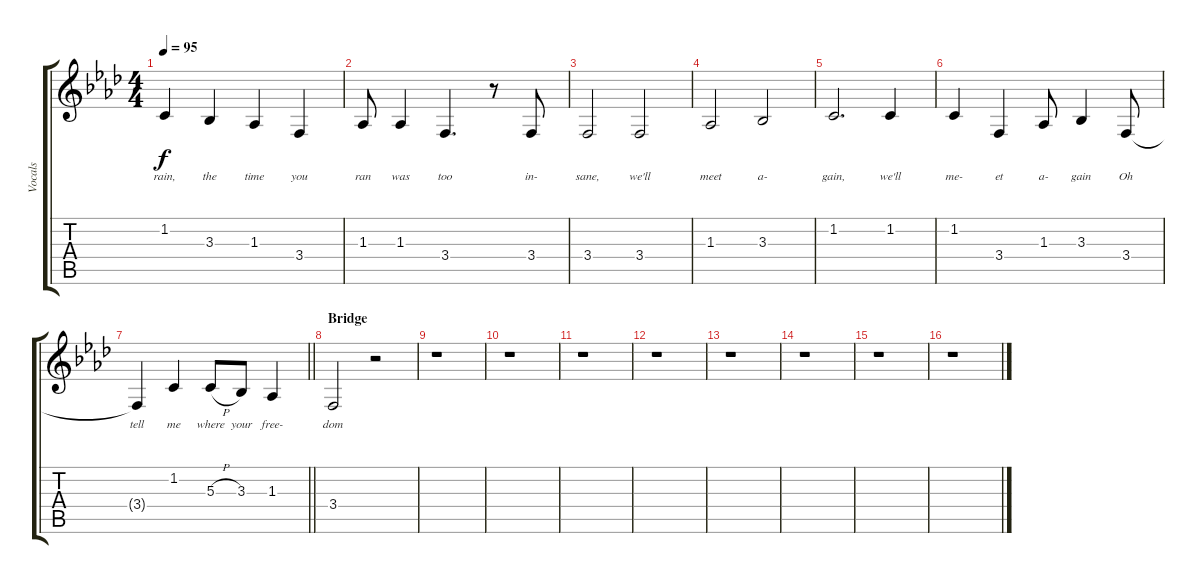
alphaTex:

\track ("Vocals" "Vocals") {instrument fx8scifi}
\staff {score tabs}
\tuning (E4 B3 G3 D3 A2 E2) {hide}
\ts (4 4)
\tempo 95
\clef g2
\ks ab
1.2.4{lyrics (0 "rain,") lyrics (1 "") lyrics (2 "") lyrics (3 "") lyrics (4 "") dy f} 3.3.4{lyrics (0 "the") lyrics (1 "") lyrics (2 "") lyrics (3 "") lyrics (4 "")} 1.3.4{lyrics (0 "time") lyrics (1 "") lyrics (2 "") lyrics (3 "") lyrics (4 "")} 3.4.4{lyrics (0 "you") lyrics (1 "") lyrics (2 "") lyrics (3 "") lyrics (4 "")} |
1.3.8{lyrics (0 "ran") lyrics (1 "") lyrics (2 "") lyrics (3 "") lyrics (4 "")} 1.3.4{lyrics (0 "was") lyrics (1 "") lyrics (2 "") lyrics (3 "") lyrics (4 "")} 3.4.4{d lyrics (0 "too") lyrics (1 "") lyrics (2 "") lyrics (3 "") lyrics (4 "")} r.8 3.4.8{lyrics (0 "in-") lyrics (1 "") lyrics (2 "") lyrics (3 "") lyrics (4 "")} |
3.4.2{lyrics (0 "sane,") lyrics (1 "") lyrics (2 "") lyrics (3 "") lyrics (4 "")} 3.4.2{lyrics (0 "we'll") lyrics (1 "") lyrics (2 "") lyrics (3 "") lyrics (4 "")} |
1.3.2{lyrics (0 "meet") lyrics (1 "") lyrics (2 "") lyrics (3 "") lyrics (4 "")} 3.3.2{lyrics (0 "a-") lyrics (1 "") lyrics (2 "") lyrics (3 "") lyrics (4 "")} |
1.2.2{d lyrics (0 "gain,") lyrics (1 "") lyrics (2 "") lyrics (3 "") lyrics (4 "")} 1.2.4{lyrics (0 "we'll") lyrics (1 "") lyrics (2 "") lyrics (3 "") lyrics (4 "")} |
1.2.4{lyrics (0 "me-") lyrics (1 "") lyrics (2 "") lyrics (3 "") lyrics (4 "")} 3.4.4{lyrics (0 "et") lyrics (1 "") lyrics (2 "") lyrics (3 "") lyrics (4 "")} 1.3.8{lyrics (0 "a-") lyrics (1 "") lyrics (2 "") lyrics (3 "") lyrics (4 "")} 3.3.4{lyrics (0 "gain") lyrics (1 "") lyrics (2 "") lyrics (3 "") lyrics (4 "")} 3.4.8{lyrics (0 "Oh") lyrics (1 "") lyrics (2 "") lyrics (3 "") lyrics (4 "")} |
\barLineRight lightlight
3.4{t}.4{lyrics (0 "tell") lyrics (1 "") lyrics (2 "") lyrics (3 "") lyrics (4 "")} 1.2.4{lyrics (0 "me") lyrics (1 "") lyrics (2 "") lyrics (3 "") lyrics (4 "")} 5.3{h}.8{lyrics (0 "where") lyrics (1 "") lyrics (2 "") lyrics (3 "") lyrics (4 "")} 3.3.8{lyrics (0 "your") lyrics (1 "") lyrics (2 "") lyrics (3 "") lyrics (4 "")} 1.3.4{lyrics (0 "free-") lyrics (1 "") lyrics (2 "") lyrics (3 "") lyrics (4 "")} |
\section ("" "Bridge")
3.4.2{lyrics (0 "dom") lyrics (1 "") lyrics (2 "") lyrics (3 "") lyrics (4 "")} r.2 |
r.1 |
r.1 |
r.1 |
r.1 |
r.1 |
r.1 |
r.1 |
r.1
